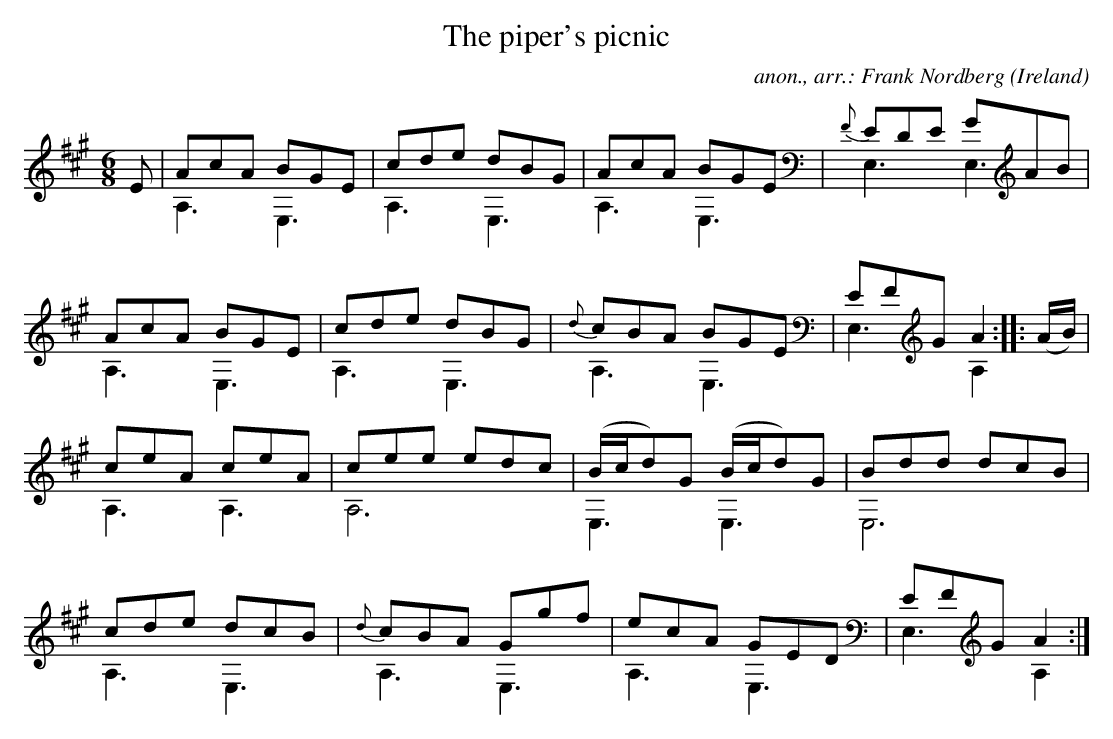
X:1
T:The piper's picnic
C:anon., arr.: Frank Nordberg
O:Ireland
V:1 up
V:2 down merge
M:6/8
L:1/8
K:A -8va
V:1
E|AcA BGE|cde dBG|AcA BGE|{F}EDE GAB|
V:2
x|A,3 E,3|A,3 E,3|A,3 E,3|E,3 E,3|
V:1
AcA BGE|cde dBG|{d}cBA BGE|EFG A2::(A/B/)|
V:2
A,3 E,3|A,3 E,3|A,3 E,3|E,3 A,2 ::x|
V:1
ceA ceA|cee edc|(B/c/d)G (B/c/d)G|Bdd dcB|
V:2
A,3A,3|A,6|E,3E,3|E,6|
V:1
cde dcB|{d}cBA Ggf|ecA GED|EFGA2:|
V:2
A,3 E,3|A,3 E,3|A,3 E,3|E,3 A,2:|
